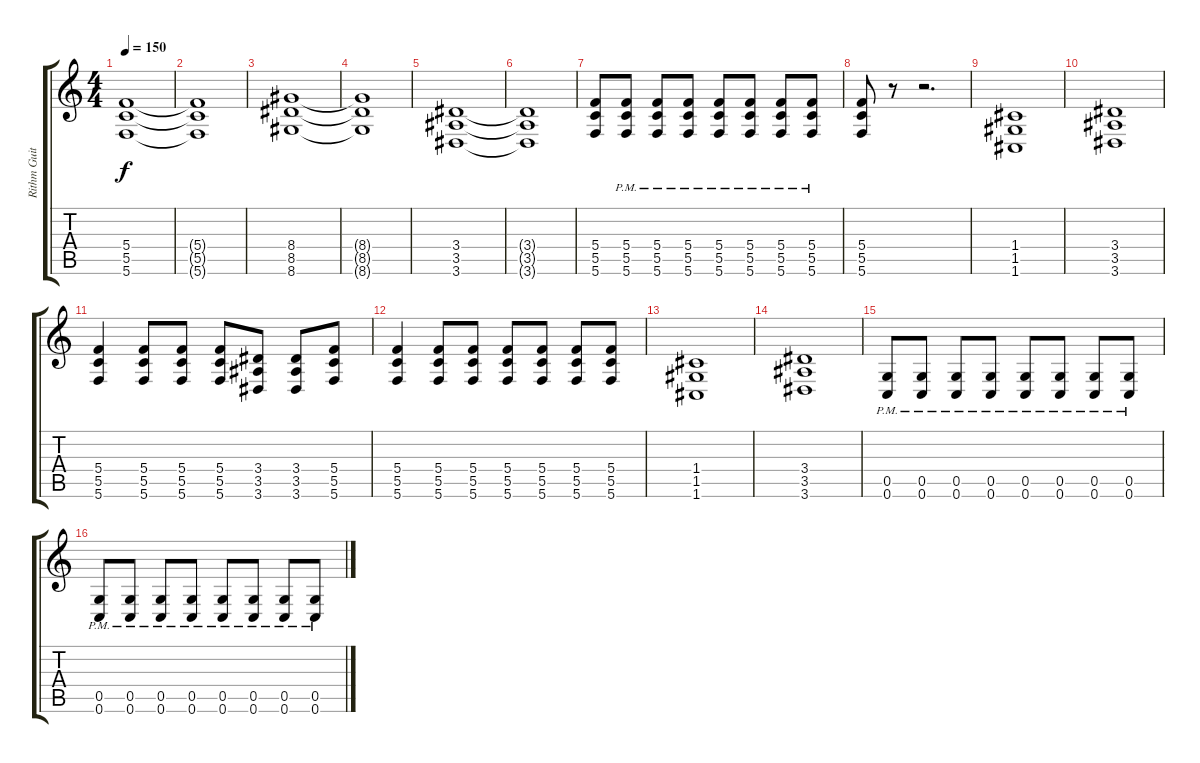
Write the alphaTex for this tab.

\track ("Rithm Guitar" "Rithm Guit") {instrument distortionguitar}
\staff {score tabs}
\tuning (D4 A3 F3 C3 G2 C2) {hide}
\ts (4 4)
\tempo 150
\clef g2
\ks c
(5.4 5.5 5.6).1{dy f} |
(5.4{t} 5.5{t} 5.6{t}).1 |
(8.4 8.5 8.6).1 |
(8.4{t} 8.5{t} 8.6{t}).1 |
(3.4 3.5 3.6).1 |
(3.4{t} 3.5{t} 3.6{t}).1 |
(5.4 5.5 5.6).8 (5.4{pm} 5.5{pm} 5.6{pm}).8 (5.4{pm} 5.5{pm} 5.6{pm}).8 (5.4{pm} 5.5{pm} 5.6{pm}).8 (5.4{pm} 5.5{pm} 5.6{pm}).8 (5.4{pm} 5.5{pm} 5.6{pm}).8 (5.4{pm} 5.5{pm} 5.6{pm}).8 (5.4{pm} 5.5{pm} 5.6{pm}).8 |
(5.4 5.5 5.6).8 r.8 r.2{d} |
(1.4 1.5 1.6).1 |
(3.4 3.5 3.6).1 |
(5.4 5.5 5.6).4 (5.4 5.5 5.6).8 (5.4 5.5 5.6).8 (5.4 5.5 5.6).8 (3.4 3.5 3.6).8 (3.4 3.5 3.6).8 (5.4 5.5 5.6).8 |
(5.4 5.5 5.6).4 (5.4 5.5 5.6).8 (5.4 5.5 5.6).8 (5.4 5.5 5.6).8 (5.4 5.5 5.6).8 (5.4 5.5 5.6).8 (5.4 5.5 5.6).8 |
(1.4 1.5 1.6).1 |
(3.4 3.5 3.6).1 |
(0.5{pm} 0.6{pm}).8 (0.5{pm} 0.6{pm}).8 (0.5{pm} 0.6{pm}).8 (0.5{pm} 0.6{pm}).8 (0.5{pm} 0.6{pm}).8 (0.5{pm} 0.6{pm}).8 (0.5{pm} 0.6{pm}).8 (0.5{pm} 0.6{pm}).8 |
(0.5{pm} 0.6{pm}).8 (0.5{pm} 0.6{pm}).8 (0.5{pm} 0.6{pm}).8 (0.5{pm} 0.6{pm}).8 (0.5{pm} 0.6{pm}).8 (0.5{pm} 0.6{pm}).8 (0.5{pm} 0.6{pm}).8 (0.5{pm} 0.6{pm}).8
